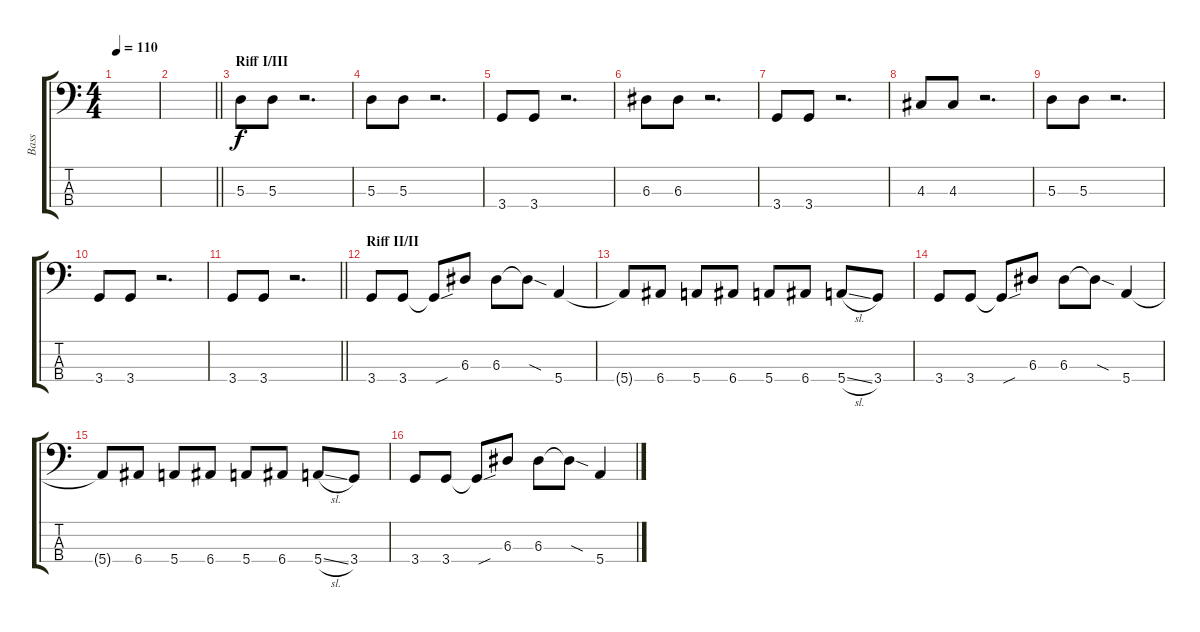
\track ("Bass" "Bass") {instrument electricbasspick}
\staff {score tabs}
\tuning (G2 D2 A1 E1) {hide}
\ts (4 4)
\tempo 110
\clef f4
\ks c
|
\barLineRight lightlight
|
\section ("" "Riff I/III")
5.3.8 5.3.8 r.2{d} |
5.3.8 5.3.8 r.2{d} |
3.4.8 3.4.8 r.2{d} |
6.3.8 6.3.8 r.2{d} |
3.4.8 3.4.8 r.2{d} |
4.3.8 4.3.8 r.2{d} |
5.3.8 5.3.8 r.2{d} |
3.4.8 3.4.8 r.2{d} |
\barLineRight lightlight
3.4.8 3.4.8 r.2{d} |
\section ("" "Riff II/II")
3.4.8 3.4.8 3.4{sou t}.8 6.3.8 6.3.8 6.3{sod t}.8 5.4.4 |
5.4{t}.8 6.4.8 5.4.8 6.4.8 5.4.8 6.4.8 5.4{sl}.8 3.4.8 |
3.4.8 3.4.8 3.4{sou t}.8 6.3.8 6.3.8 6.3{sod t}.8 5.4.4 |
5.4{t}.8 6.4.8 5.4.8 6.4.8 5.4.8 6.4.8 5.4{sl}.8 3.4.8 |
3.4.8 3.4.8 3.4{sou t}.8 6.3.8 6.3.8 6.3{sod t}.8 5.4.4
